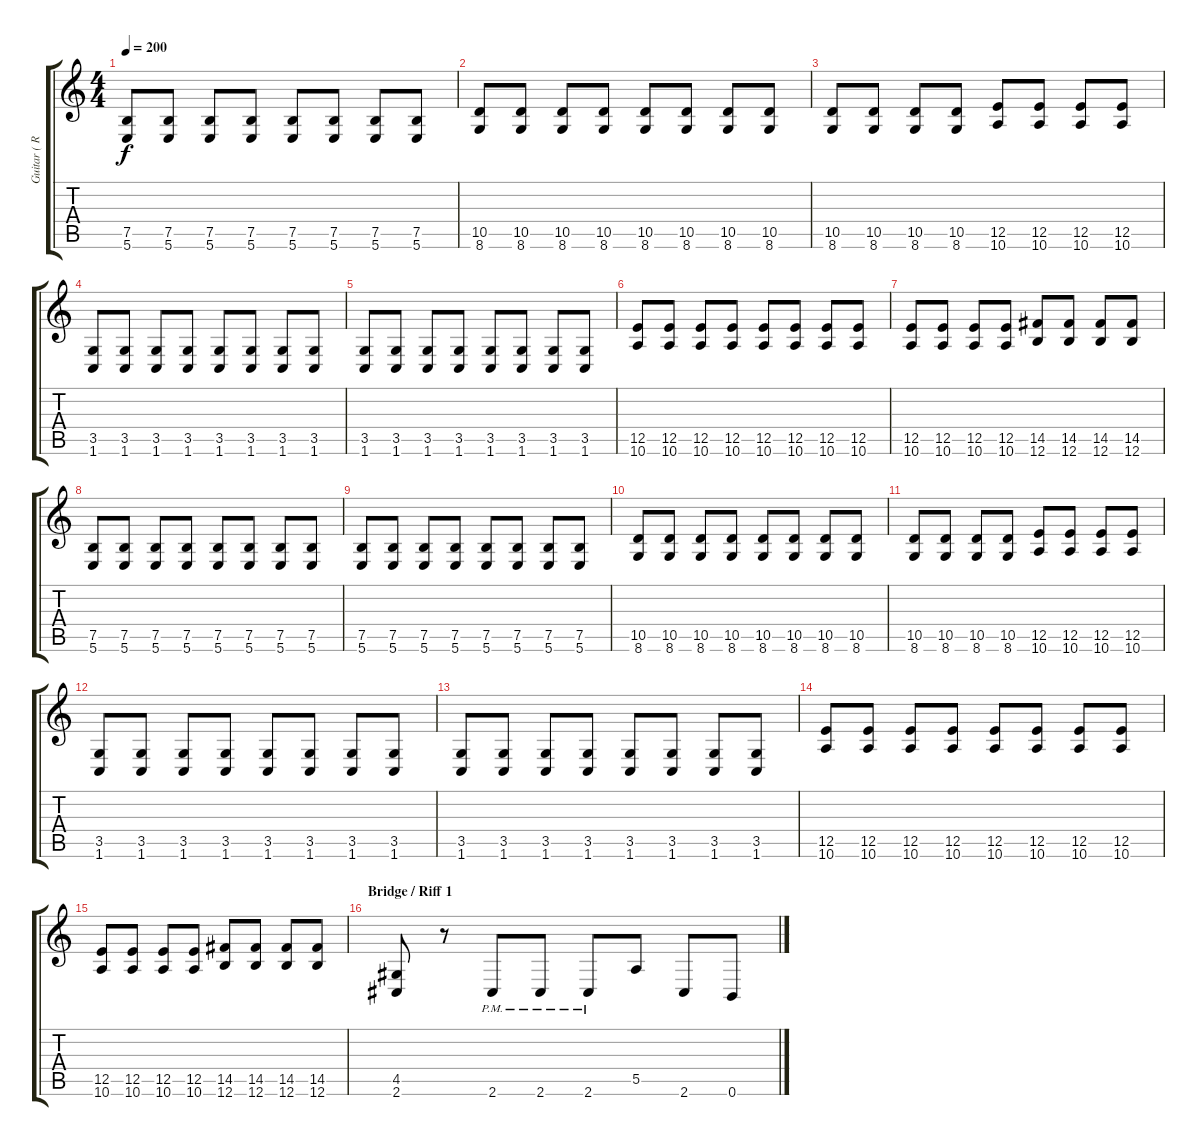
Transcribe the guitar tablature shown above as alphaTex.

\track ("Guitar ( Rune )" "Guitar ( R") {instrument distortionguitar}
\staff {score tabs}
\tuning (B3 Gb3 D3 A2 E2 B1) {hide}
\ts (4 4)
\tempo 200
\clef g2
\ks c
(7.5 5.6).8{dy f} (7.5 5.6).8 (7.5 5.6).8 (7.5 5.6).8 (7.5 5.6).8 (7.5 5.6).8 (7.5 5.6).8 (7.5 5.6).8 |
(10.5 8.6).8 (10.5 8.6).8 (10.5 8.6).8 (10.5 8.6).8 (10.5 8.6).8 (10.5 8.6).8 (10.5 8.6).8 (10.5 8.6).8 |
(10.5 8.6).8 (10.5 8.6).8 (10.5 8.6).8 (10.5 8.6).8 (12.5 10.6).8 (12.5 10.6).8 (12.5 10.6).8 (12.5 10.6).8 |
(3.5 1.6).8 (3.5 1.6).8 (3.5 1.6).8 (3.5 1.6).8 (3.5 1.6).8 (3.5 1.6).8 (3.5 1.6).8 (3.5 1.6).8 |
(3.5 1.6).8 (3.5 1.6).8 (3.5 1.6).8 (3.5 1.6).8 (3.5 1.6).8 (3.5 1.6).8 (3.5 1.6).8 (3.5 1.6).8 |
(12.5 10.6).8 (12.5 10.6).8 (12.5 10.6).8 (12.5 10.6).8 (12.5 10.6).8 (12.5 10.6).8 (12.5 10.6).8 (12.5 10.6).8 |
(12.5 10.6).8 (12.5 10.6).8 (12.5 10.6).8 (12.5 10.6).8 (14.5 12.6).8 (14.5 12.6).8 (14.5 12.6).8 (14.5 12.6).8 |
(7.5 5.6).8 (7.5 5.6).8 (7.5 5.6).8 (7.5 5.6).8 (7.5 5.6).8 (7.5 5.6).8 (7.5 5.6).8 (7.5 5.6).8 |
(7.5 5.6).8 (7.5 5.6).8 (7.5 5.6).8 (7.5 5.6).8 (7.5 5.6).8 (7.5 5.6).8 (7.5 5.6).8 (7.5 5.6).8 |
(10.5 8.6).8 (10.5 8.6).8 (10.5 8.6).8 (10.5 8.6).8 (10.5 8.6).8 (10.5 8.6).8 (10.5 8.6).8 (10.5 8.6).8 |
(10.5 8.6).8 (10.5 8.6).8 (10.5 8.6).8 (10.5 8.6).8 (12.5 10.6).8 (12.5 10.6).8 (12.5 10.6).8 (12.5 10.6).8 |
(3.5 1.6).8 (3.5 1.6).8 (3.5 1.6).8 (3.5 1.6).8 (3.5 1.6).8 (3.5 1.6).8 (3.5 1.6).8 (3.5 1.6).8 |
(3.5 1.6).8 (3.5 1.6).8 (3.5 1.6).8 (3.5 1.6).8 (3.5 1.6).8 (3.5 1.6).8 (3.5 1.6).8 (3.5 1.6).8 |
(12.5 10.6).8 (12.5 10.6).8 (12.5 10.6).8 (12.5 10.6).8 (12.5 10.6).8 (12.5 10.6).8 (12.5 10.6).8 (12.5 10.6).8 |
(12.5 10.6).8 (12.5 10.6).8 (12.5 10.6).8 (12.5 10.6).8 (14.5 12.6).8 (14.5 12.6).8 (14.5 12.6).8 (14.5 12.6).8 |
\section ("" "Bridge / Riff 1")
(4.5 2.6).8{volume 10} r.8 2.6{pm}.8 2.6{pm}.8 2.6{pm}.8 5.5.8 2.6.8 0.6.8
